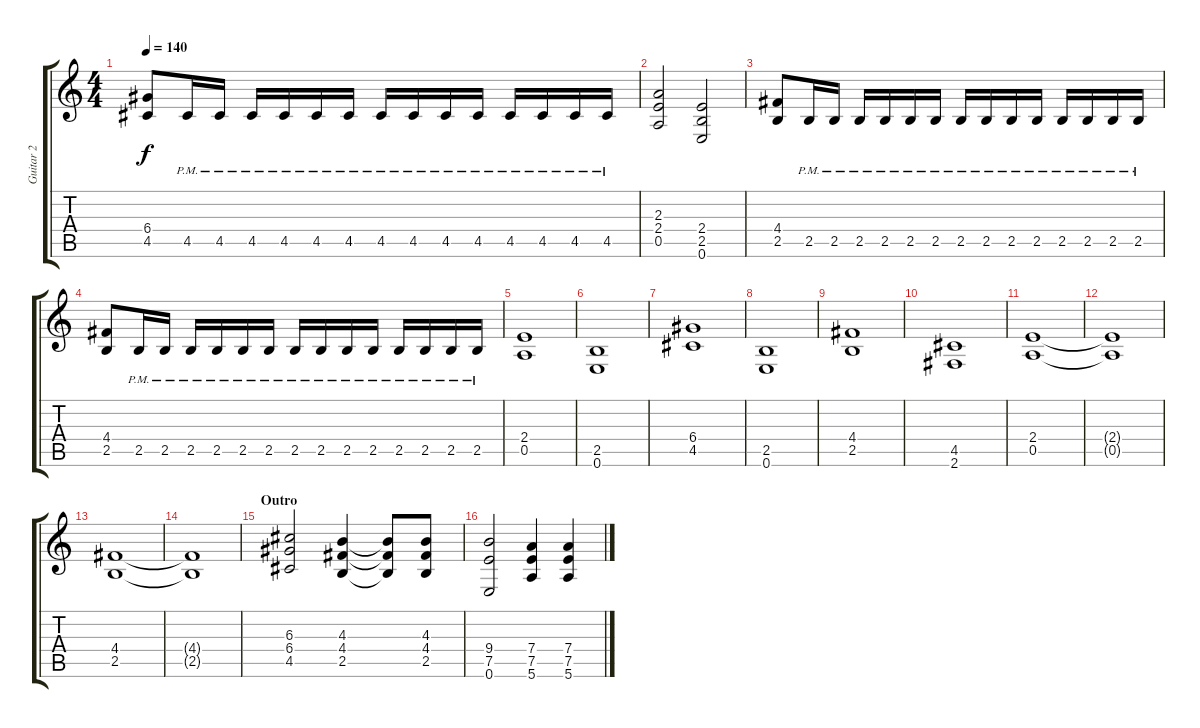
\track ("Guitar 2" "Guitar 2") {instrument distortionguitar}
\staff {score tabs}
\tuning (E4 B3 G3 D3 A2 E2) {hide}
\ts (4 4)
\tempo 140
\clef g2
\ks c
(6.4 4.5).8{dy f} 4.5{pm}.16 4.5{pm}.16 4.5{pm}.16 4.5{pm}.16 4.5{pm}.16 4.5{pm}.16 4.5{pm}.16 4.5{pm}.16 4.5{pm}.16 4.5{pm}.16 4.5{pm}.16 4.5{pm}.16 4.5{pm}.16 4.5{pm}.16 |
(2.3 2.4 0.5).2 (2.4 2.5 0.6).2 |
(4.4 2.5).8 2.5{pm}.16 2.5{pm}.16 2.5{pm}.16 2.5{pm}.16 2.5{pm}.16 2.5{pm}.16 2.5{pm}.16 2.5{pm}.16 2.5{pm}.16 2.5{pm}.16 2.5{pm}.16 2.5{pm}.16 2.5{pm}.16 2.5{pm}.16 |
(4.4 2.5).8 2.5{pm}.16 2.5{pm}.16 2.5{pm}.16 2.5{pm}.16 2.5{pm}.16 2.5{pm}.16 2.5{pm}.16 2.5{pm}.16 2.5{pm}.16 2.5{pm}.16 2.5{pm}.16 2.5{pm}.16 2.5{pm}.16 2.5{pm}.16 |
(2.4 0.5).1 |
(2.5 0.6).1 |
(6.4 4.5).1 |
(2.5 0.6).1 |
(4.4 2.5).1 |
(4.5 2.6).1 |
(2.4 0.5).1 |
(2.4{t} 0.5{t}).1 |
(4.4 2.5).1 |
(4.4{t} 2.5{t}).1 |
\section ("" "Outro")
(6.3 6.4 4.5).2 (4.3 4.4 2.5).4 (4.3{t} 4.4{t} 2.5{t}).8 (4.3 4.4 2.5).8 |
(9.4 7.5 0.6).2 (7.4 7.5 5.6).4 (7.4 7.5 5.6).4
